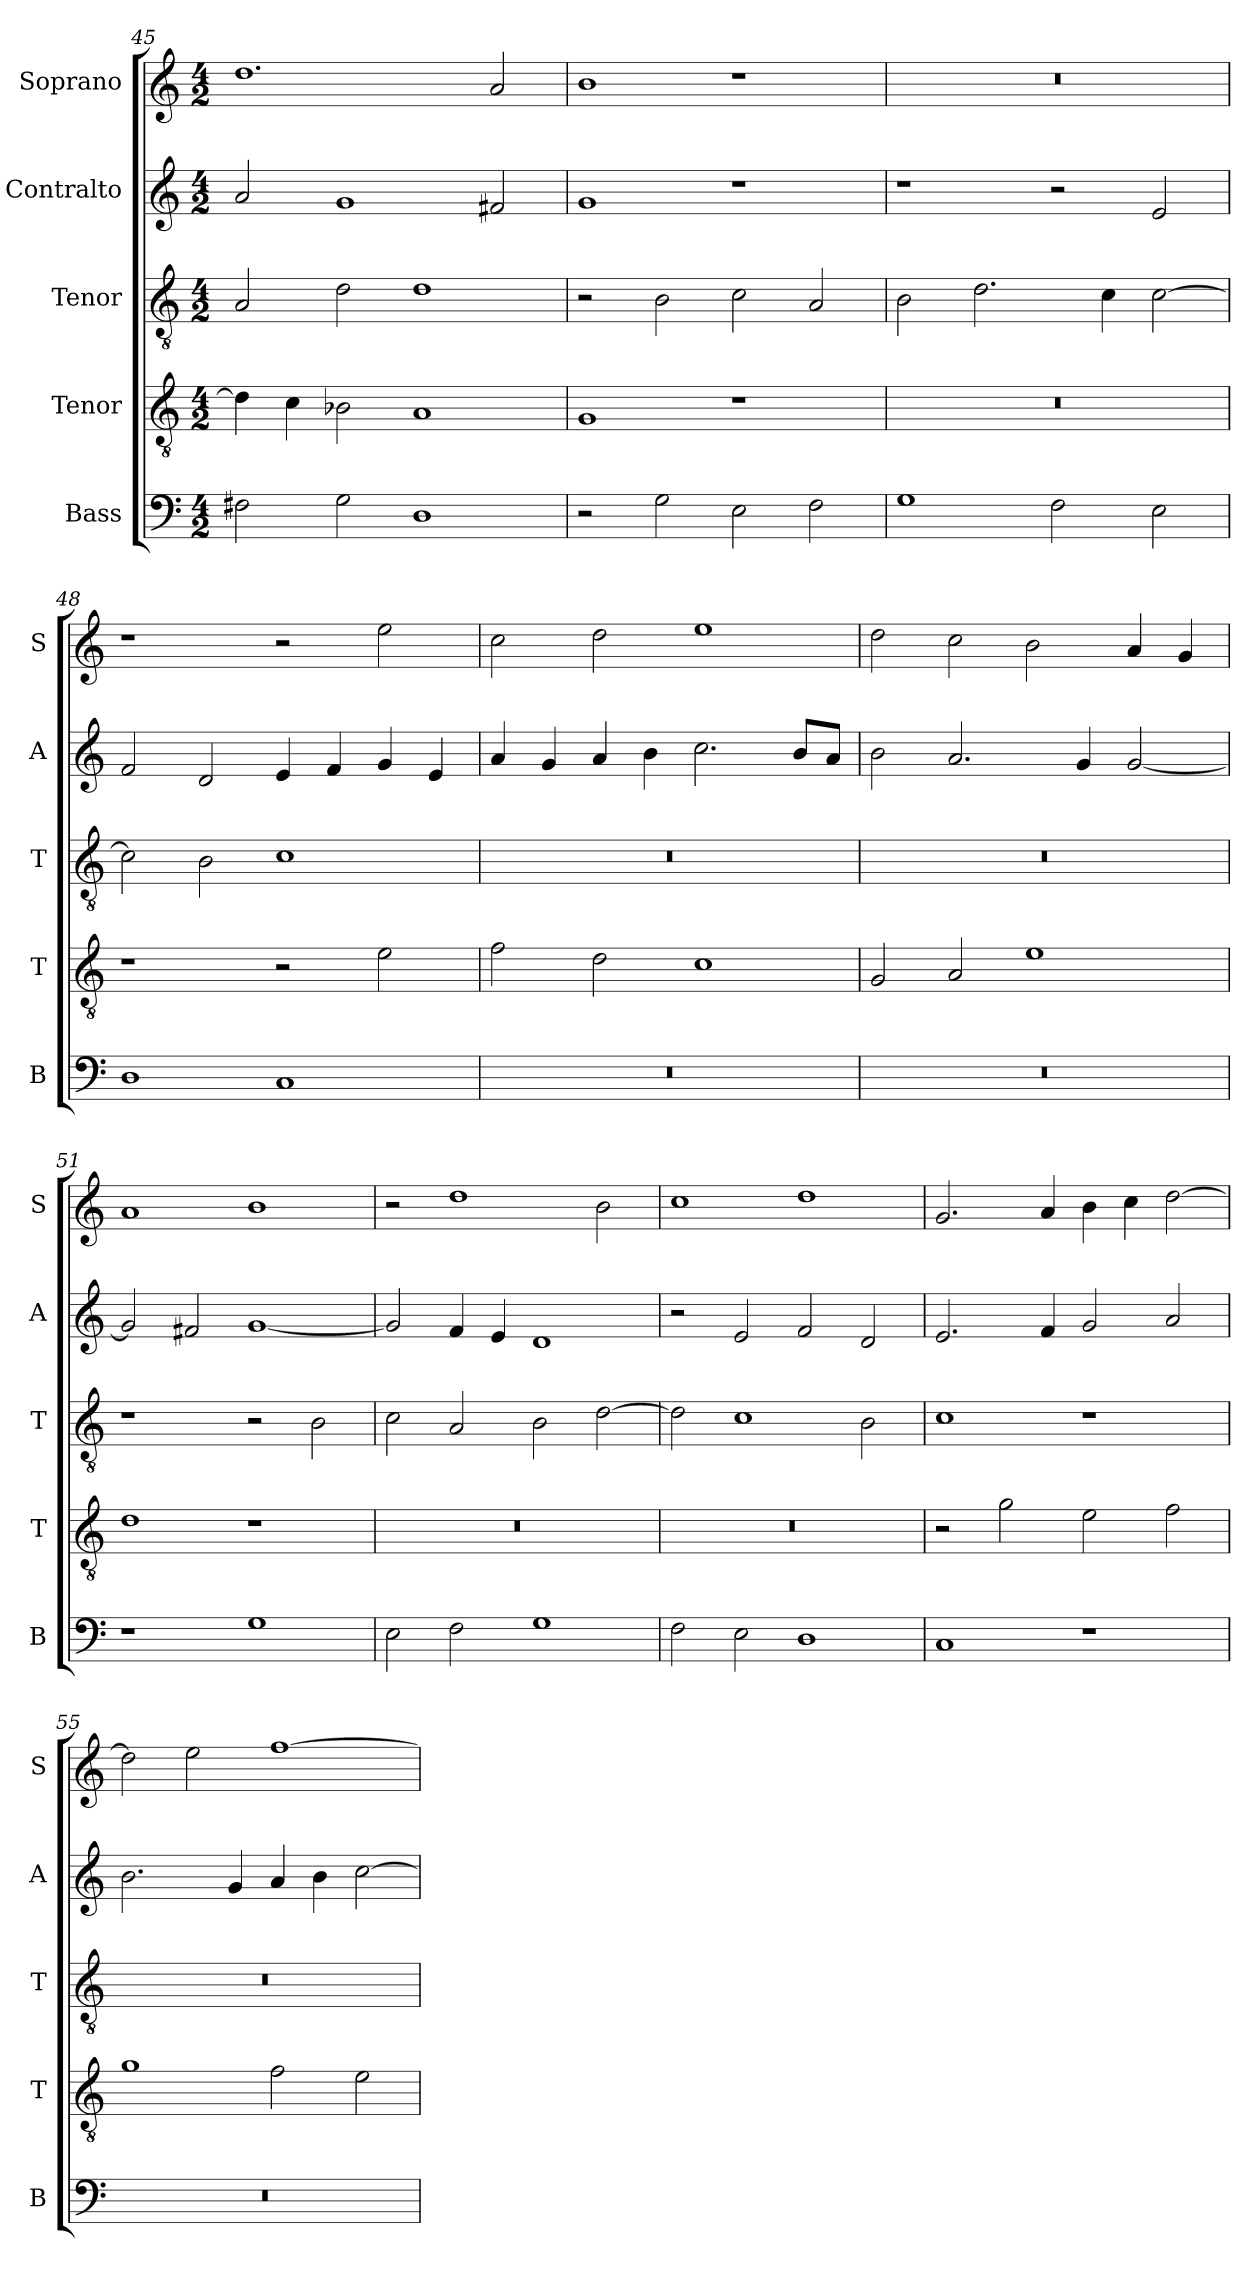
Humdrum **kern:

**kern	**kern	**kern	**kern	**kern
*part5	*part4	*part3	*part2	*part1
*staff5	*staff4	*staff3	*staff2	*staff1
*I"Bass	*I"Tenor	*I"Tenor	*I"Contralto	*I"Soprano
*I'B	*I'T	*I'T	*I'A	*I'S
*clefF4	*clefGv2	*clefGv2	*clefG2	*clefG2
*k[]	*k[]	*k[]	*k[]	*k[]
*C:ion	*C:ion	*C:ion	*C:ion	*C:ion
*M4/2	*M4/2	*M4/2	*M4/2	*M4/2
=45	=45	=45	=45	=45
2F#X	4d]	2A	2a	1.dd
.	4c	.	.	.
2G	2B-X	2d	1g	.
1D	1A	1d	.	.
.	.	.	2f#X	2a
=46	=46	=46	=46	=46
2r	1G	2r	1g	1b
2G	.	2B	.	.
2E	1r	2c	1r	1r
2F	.	2A	.	.
=47	=47	=47	=47	=47
1G	0r	2B	1r	0r
.	.	2.d	.	.
2F	.	.	2r	.
.	.	4c	.	.
2E	.	[2c	2e	.
=48	=48	=48	=48	=48
1D	1r	2c]	2f	1r
.	.	2B	2d	.
1C	2r	1c	4e	2r
.	.	.	4f	.
.	2e	.	4g	2ee
.	.	.	4e	.
=49	=49	=49	=49	=49
0r	2f	0r	4a	2cc
.	.	.	4g	.
.	2d	.	4a	2dd
.	.	.	4b	.
.	1c	.	2.cc	1ee
.	.	.	8b/L	.
.	.	.	8a/J	.
=50	=50	=50	=50	=50
0r	2G	0r	2b	2dd
.	2A	.	2.a	2cc
.	1e	.	.	2b
.	.	.	4g	.
.	.	.	[2g	4a
.	.	.	.	4g
=51	=51	=51	=51	=51
1r	1d	1r	2g]	1a
.	.	.	2f#X	.
1G	1r	2r	[1g	1b
.	.	2B	.	.
=52	=52	=52	=52	=52
2E	0r	2c	2g]	2r
2F	.	2A	4f	1dd
.	.	.	4e	.
1G	.	2B	1d	.
.	.	[2d	.	2b
=53	=53	=53	=53	=53
2F	0r	2d]	2r	1cc
2E	.	1c	2e	.
1D	.	.	2f	1dd
.	.	2B	2d	.
=54	=54	=54	=54	=54
1C	2r	1c	2.e	2.g
.	2g	.	.	.
.	.	.	4f	4a
1r	2e	1r	2g	4b
.	.	.	.	4cc
.	2f	.	2a	[2dd
=55	=55	=55	=55	=55
0r	1g	0r	2.b	2dd]
.	.	.	.	2ee
.	.	.	4g	.
.	2f	.	4a	[1ff
.	.	.	4b	.
.	2e	.	[2cc	.
=	=	=	=	=
*-	*-	*-	*-	*-
